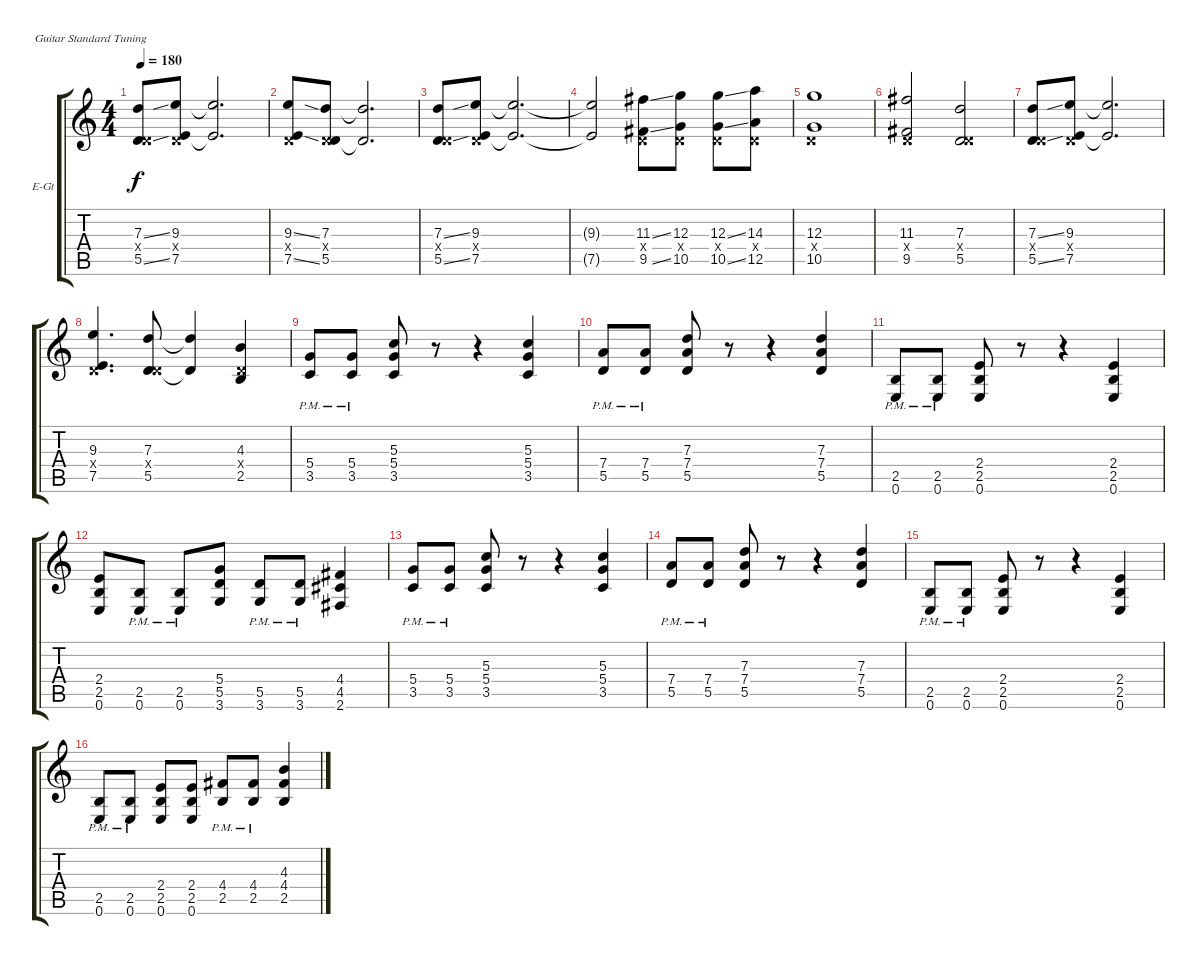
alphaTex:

\defaultSystemsLayout 4
\bracketExtendMode groupsimilarinstruments
\firstSystemTrackNameOrientation horizontal
\otherSystemsTrackNameOrientation horizontal
\track ("Ритм Гитара" "E-Gt") {instrument distortionguitar}
\staff {score tabs}
\tuning (E4 B3 G3 D3 A2 E2)
\ts (4 4)
\tempo 180
\clef g2
\ks c
(5.5{ss} 0.4{x} 7.3{ss}).8{dy f} (7.5 0.4{x} 9.3).8 (7.5{t} 9.3{t}).2{d} |
(9.3{ss} 0.4{x} 7.5{ss}).8 (7.3 0.4{x} 5.5).8 (5.5{t} 7.3{t}).2{d} |
(5.5{ss} 0.4{x} 7.3{ss}).8 (7.5 0.4{x} 9.3).8 (7.5{t} 9.3{t}).2{d} |
(7.5{t} 9.3{t}).2 (9.5{ss} 11.3{ss} 0.4{x}).8 (10.5 12.3 0.4{x}).8 (10.5{ss} 12.3{ss} 0.4{x}).8 (12.5 14.3 0.4{x}).8 |
(12.3 10.5 0.4{x}).1 |
(9.5 11.3 0.4{x}).2 (5.5 7.3 0.4{x}).2 |
(5.5{ss} 0.4{x} 7.3{ss}).8 (7.5 0.4{x} 9.3).8 (7.5{t} 9.3{t}).2{d} |
(9.3 7.5 0.4{x}).4{d} (7.3 5.5 0.4{x}).8 (7.3{t} 5.5{t}).4 (4.3 2.5 0.4{x}).4 |
(3.5{pm} 5.4).8 (3.5{pm} 5.4).8 (5.3 3.5 5.4).8 r.8 r.4 (5.3 3.5 5.4).4 |
(5.5{pm} 7.4).8 (5.5{pm} 7.4).8 (7.3 5.5 7.4).8 r.8 r.4 (7.3 7.4 5.5).4 |
(0.6{pm} 2.5).8 (0.6{pm} 2.5).8 (2.5 0.6 2.4).8 r.8 r.4 (2.4 2.5 0.6).4 |
(2.4 2.5 0.6).8 (2.5{pm} 0.6).8 (2.5{pm} 0.6).8 (5.4 3.6 5.5).8 (3.6{pm} 5.5).8 (3.6{pm} 5.5).8 (4.4 4.5 2.6).4 |
(3.5{pm} 5.4).8 (3.5{pm} 5.4).8 (5.3 3.5 5.4).8 r.8 r.4 (5.3 3.5 5.4).4 |
(5.5{pm} 7.4).8 (5.5{pm} 7.4).8 (7.3 5.5 7.4).8 r.8 r.4 (7.3 7.4 5.5).4 |
(0.6{pm} 2.5).8 (0.6{pm} 2.5).8 (2.5 0.6 2.4).8 r.8 r.4 (2.4 2.5 0.6).4 |
(2.5{pm} 0.6).8 (2.5{pm} 0.6).8 (2.4 2.5 0.6).8 (2.4 2.5 0.6).8 (4.4 2.5{pm}).8 (4.4 2.5{pm}).8 (4.3 4.4 2.5).4
